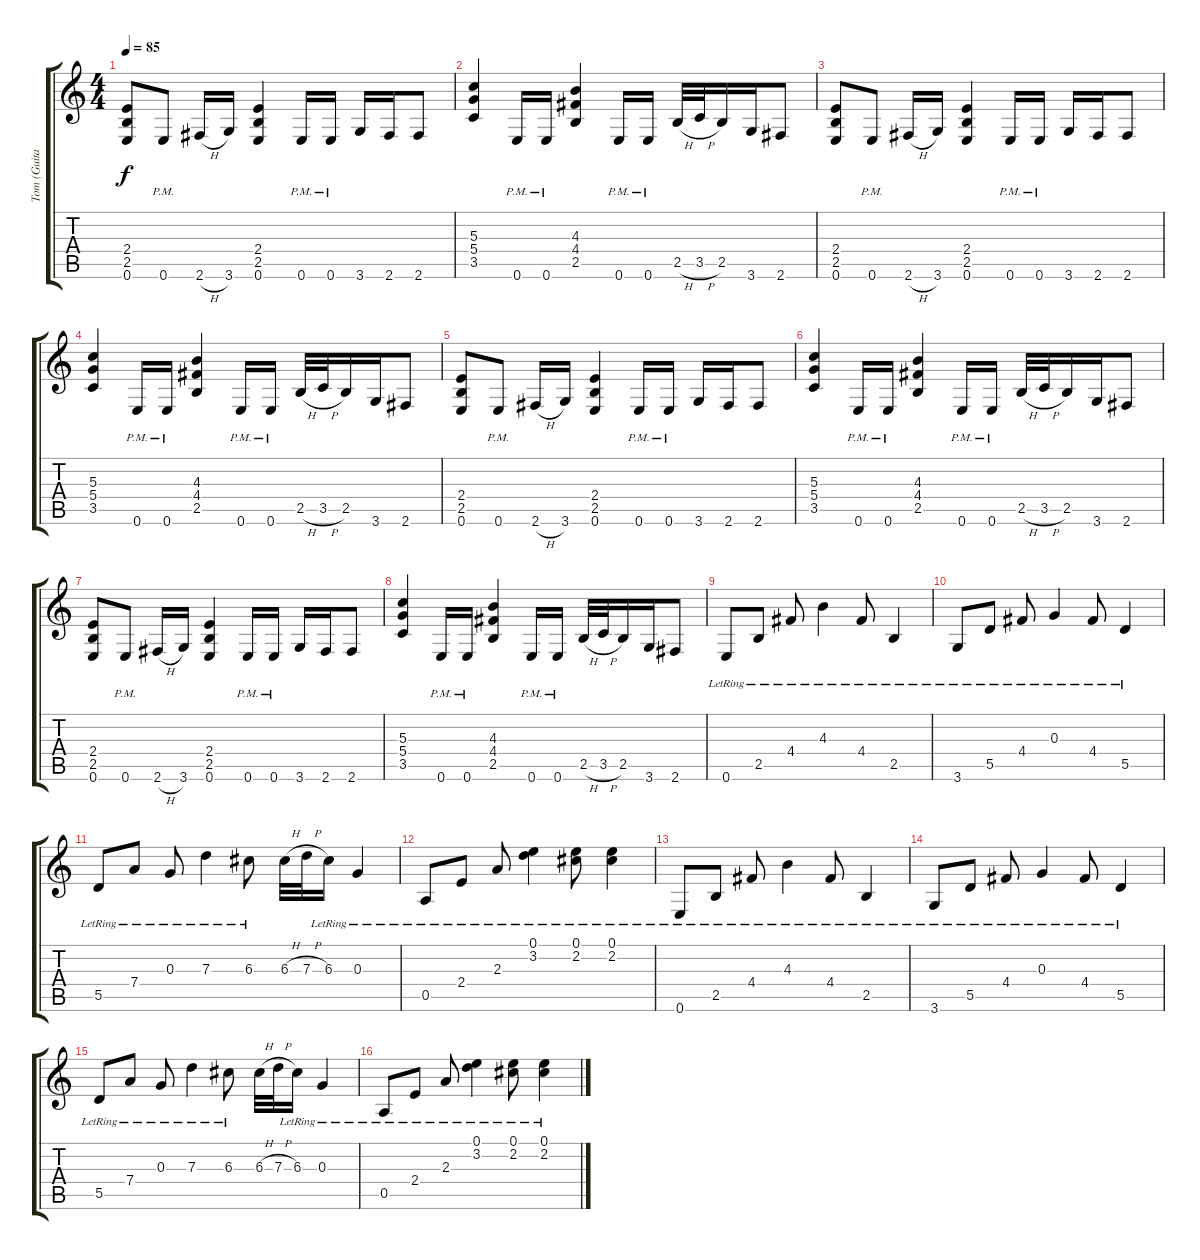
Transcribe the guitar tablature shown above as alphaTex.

\track ("Tom (Guitar)" "Tom (Guita") {instrument electricguitarjazz}
\staff {score tabs}
\tuning (E4 B3 G3 D3 A2 E2) {hide}
\ts (4 4)
\tempo 85
\clef g2
\ks c
(2.4 2.5 0.6).8{dy f volume 13 instrument distortionguitar} 0.6{pm}.8 2.6{h}.16 3.6.16 (2.4 2.5 0.6).4 0.6{pm}.16 0.6{pm}.16 3.6.16 2.6.16 2.6.8 |
(5.3 5.4 3.5).4 0.6{pm}.16 0.6{pm}.16 (4.3 4.4 2.5).4 0.6{pm}.16 0.6{pm}.16 2.5{h}.32 3.5{h}.32 2.5.16 3.6.16 2.6.8 |
(2.4 2.5 0.6).8 0.6{pm}.8 2.6{h}.16 3.6.16 (2.4 2.5 0.6).4 0.6{pm}.16 0.6{pm}.16 3.6.16 2.6.16 2.6.8 |
(5.3 5.4 3.5).4 0.6{pm}.16 0.6{pm}.16 (4.3 4.4 2.5).4 0.6{pm}.16 0.6{pm}.16 2.5{h}.32 3.5{h}.32 2.5.16 3.6.16 2.6.8 |
(2.4 2.5 0.6).8 0.6{pm}.8 2.6{h}.16 3.6.16 (2.4 2.5 0.6).4 0.6{pm}.16 0.6{pm}.16 3.6.16 2.6.16 2.6.8 |
(5.3 5.4 3.5).4 0.6{pm}.16 0.6{pm}.16 (4.3 4.4 2.5).4 0.6{pm}.16 0.6{pm}.16 2.5{h}.32 3.5{h}.32 2.5.16 3.6.16 2.6.8 |
(2.4 2.5 0.6).8 0.6{pm}.8 2.6{h}.16 3.6.16 (2.4 2.5 0.6).4 0.6{pm}.16 0.6{pm}.16 3.6.16 2.6.16 2.6.8 |
(5.3 5.4 3.5).4 0.6{pm}.16 0.6{pm}.16 (4.3 4.4 2.5).4 0.6{pm}.16 0.6{pm}.16 2.5{h}.32 3.5{h}.32 2.5.16 3.6.16 2.6.8 |
0.6{lr}.8{instrument electricguitarjazz} 2.5{lr}.8 4.4{lr}.8 4.3{lr}.4 4.4{lr}.8 2.5{lr}.4 |
3.6{lr}.8 5.5{lr}.8 4.4{lr}.8 0.3{lr}.4 4.4{lr}.8 5.5{lr}.4 |
5.5{lr}.8 7.4{lr}.8 0.3{lr}.8 7.3{lr}.4 6.3{lr}.8 6.3{h}.32 7.3{h}.32 6.3{lr}.16 0.3{lr}.4 |
0.5{lr}.8 2.4{lr}.8 2.3{lr}.8 (0.1{lr} 3.2{lr}).4 (0.1{lr} 2.2{lr}).8 (0.1{lr} 2.2{lr}).4 |
0.6{lr}.8 2.5{lr}.8 4.4{lr}.8 4.3{lr}.4 4.4{lr}.8 2.5{lr}.4 |
3.6{lr}.8 5.5{lr}.8 4.4{lr}.8 0.3{lr}.4 4.4{lr}.8 5.5{lr}.4 |
5.5{lr}.8 7.4{lr}.8 0.3{lr}.8 7.3{lr}.4 6.3{lr}.8 6.3{h}.32 7.3{h}.32 6.3{lr}.16 0.3{lr}.4 |
0.5{lr}.8 2.4{lr}.8 2.3{lr}.8 (0.1{lr} 3.2{lr}).4 (0.1{lr} 2.2{lr}).8 (0.1{lr} 2.2{lr}).4
